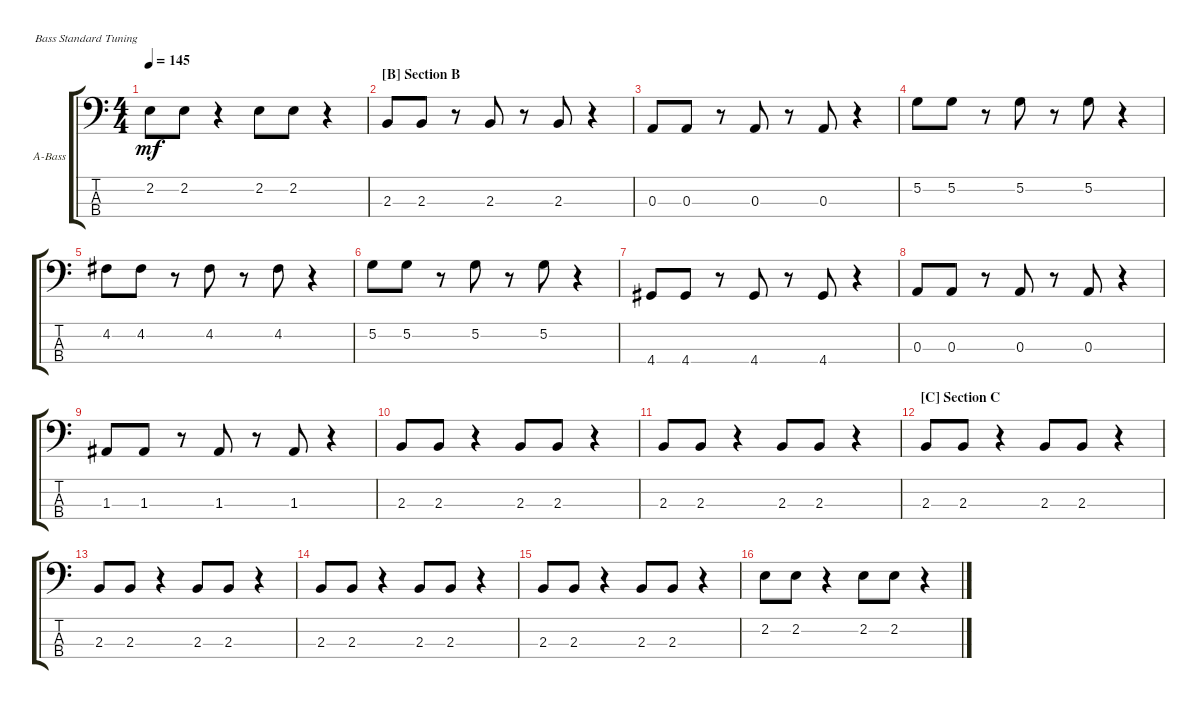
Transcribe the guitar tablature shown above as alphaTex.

\defaultSystemsLayout 4
\bracketExtendMode groupsimilarinstruments
\firstSystemTrackNameOrientation horizontal
\otherSystemsTrackNameOrientation horizontal
\track ("Acoustic Bass / Timpani" "A-Bass") {instrument acousticbass}
\staff {score tabs}
\tuning (G2 D2 A1 E1)
\ts (4 4)
\tempo 145
\clef f4
\ks c
2.2.8{dy mf} 2.2.8 r.4 2.2.8 2.2.8 r.4 |
\section ("B" "Section B")
2.3.8 2.3.8 r.8 2.3.8 r.8 2.3.8 r.4 |
0.3.8 0.3.8 r.8 0.3.8 r.8 0.3.8 r.4 |
5.2.8 5.2.8 r.8 5.2.8 r.8 5.2.8 r.4 |
4.2.8 4.2.8 r.8 4.2.8 r.8 4.2.8 r.4 |
5.2.8 5.2.8 r.8 5.2.8 r.8 5.2.8 r.4 |
4.4.8 4.4.8 r.8 4.4.8 r.8 4.4.8 r.4 |
0.3.8 0.3.8 r.8 0.3.8 r.8 0.3.8 r.4 |
1.3.8 1.3.8 r.8 1.3.8 r.8 1.3.8 r.4 |
2.3.8 2.3.8 r.4 2.3.8 2.3.8 r.4 |
2.3.8 2.3.8 r.4 2.3.8 2.3.8 r.4 |
\section ("C" "Section C")
2.3.8 2.3.8 r.4 2.3.8 2.3.8 r.4 |
2.3.8 2.3.8 r.4 2.3.8 2.3.8 r.4 |
2.3.8 2.3.8 r.4 2.3.8 2.3.8 r.4 |
2.3.8 2.3.8 r.4 2.3.8 2.3.8 r.4 |
2.2.8 2.2.8 r.4 2.2.8 2.2.8 r.4
